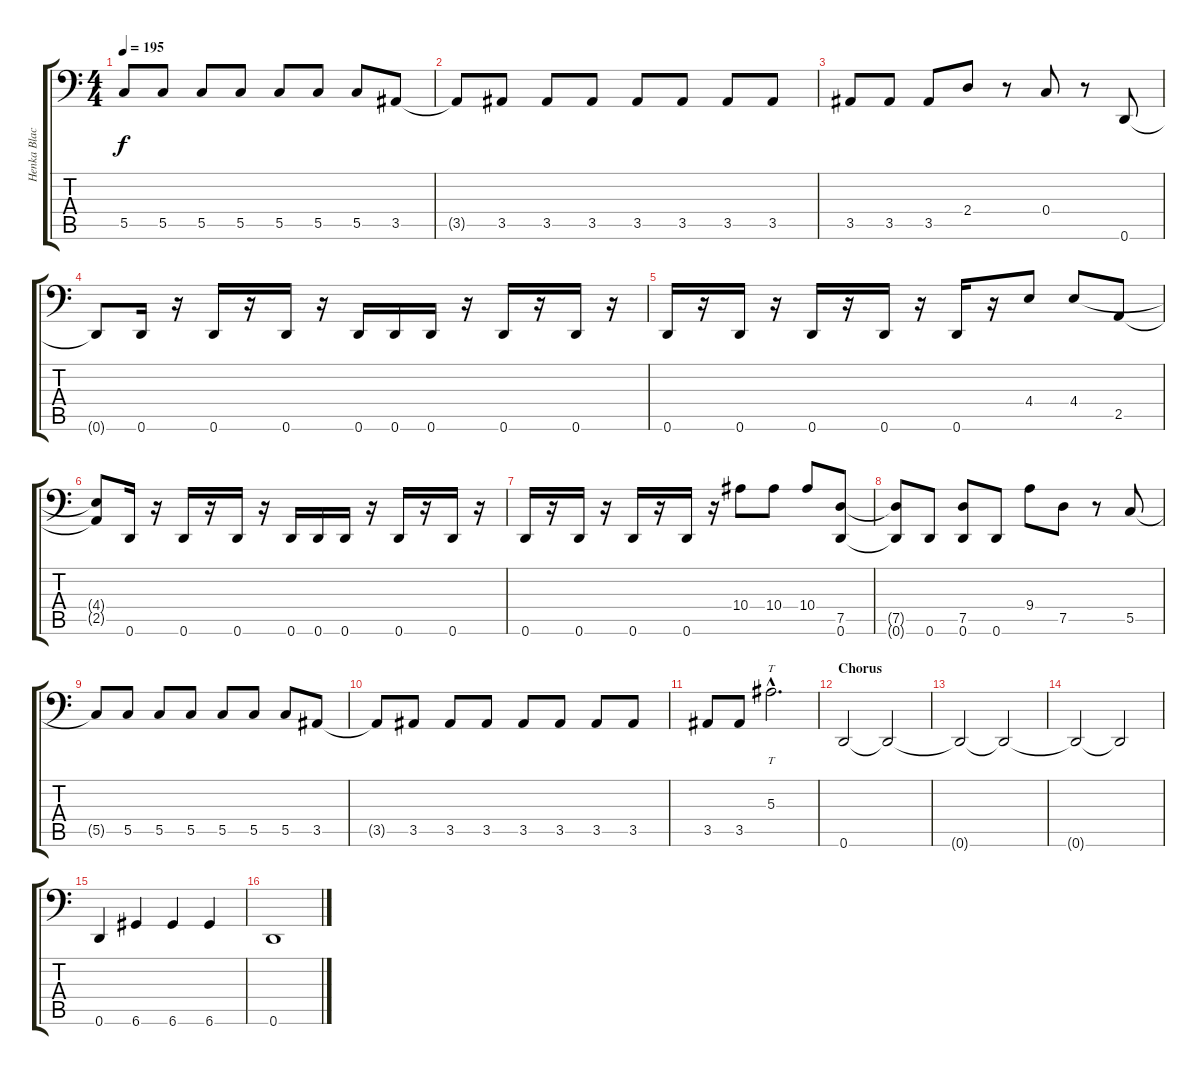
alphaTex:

\track ("Henka Blacksmith" "Henka Blac") {instrument electricbasspick}
\staff {score tabs}
\tuning (D3 A2 F2 C2 G1 D1) {hide}
\ts (4 4)
\tempo 195
\clef f4
\ks c
5.5{t}.8{dy f} 5.5.8 5.5.8 5.5.8 5.5.8 5.5.8 5.5.8 3.5.8 |
3.5{t}.8 3.5.8 3.5.8 3.5.8 3.5.8 3.5.8 3.5.8 3.5.8 |
3.5.8 3.5.8 3.5.8 2.4.8 r.8 0.4.8 r.8 0.6.8 |
0.6{t}.8 0.6.16 r.16 0.6.16 r.16 0.6.16 r.16 0.6.16 0.6.16 0.6.16 r.16 0.6.16 r.16 0.6.16 r.16 |
0.6.16 r.16 0.6.16 r.16 0.6.16 r.16 0.6.16 r.16 0.6.16 r.16 4.4.8 4.4.8 2.5.8 |
(4.4{t} 2.5{t}).8 0.6.16 r.16 0.6.16 r.16 0.6.16 r.16 0.6.16 0.6.16 0.6.16 r.16 0.6.16 r.16 0.6.16 r.16 |
0.6.16 r.16 0.6.16 r.16 0.6.16 r.16 0.6.16 r.16 10.4.8 10.4.8 10.4.8 (7.5 0.6).8 |
(7.5{t} 0.6{t}).8 0.6.8 (7.5 0.6).8 0.6.8 9.4.8 7.5.8 r.8 5.5.8 |
5.5{t}.8 5.5.8 5.5.8 5.5.8 5.5.8 5.5.8 5.5.8 3.5.8 |
3.5{t}.8 3.5.8 3.5.8 3.5.8 3.5.8 3.5.8 3.5.8 3.5.8 |
3.5.8 3.5.8 5.3{hac}.2{tt d} |
\section ("" "Chorus")
0.6.2 0.6{t}.2 |
0.6{t}.2 0.6{t}.2 |
0.6{t}.2 0.6{t}.2 |
0.6.4 6.6.4 6.6.4 6.6.4 |
0.6.1
